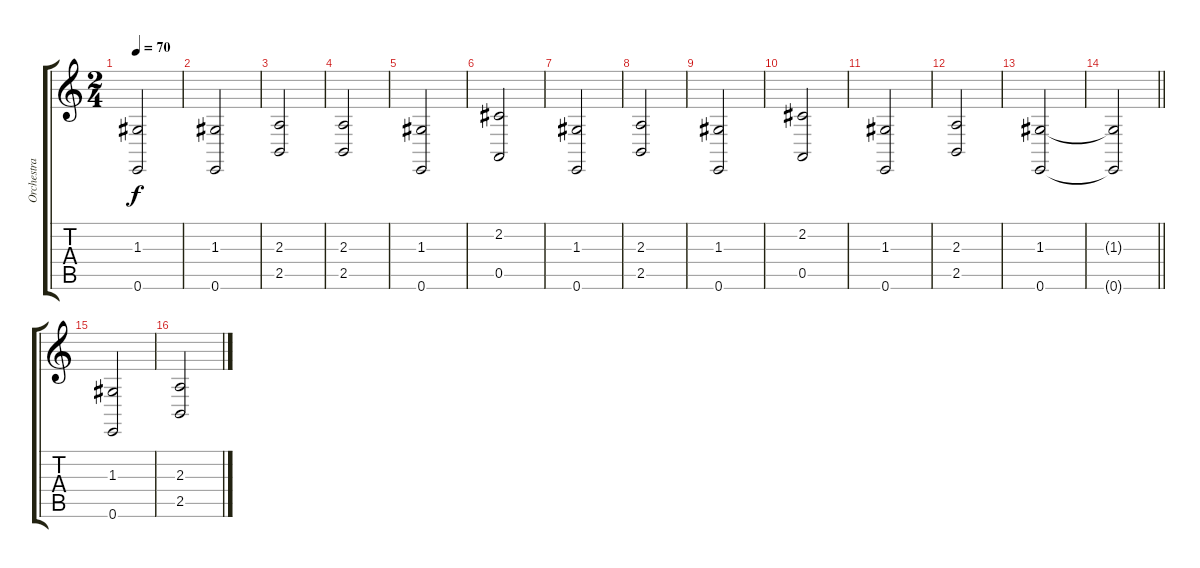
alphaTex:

\track ("Orchestra (Оркестр)" "Orchestra ") {instrument stringensemble1}
\staff {score tabs}
\tuning (E4 B3 G3 D3 A2 E2) {hide}
\ts (2 4)
\tempo 70
\clef g2
\ks c
(1.3 0.6).2{dy f} |
(1.3 0.6).2 |
(2.3 2.5).2 |
(2.3 2.5).2 |
(1.3 0.6).2 |
(2.2 0.5).2 |
(1.3 0.6).2 |
(2.3 2.5).2 |
(1.3 0.6).2 |
(2.2 0.5).2 |
(1.3 0.6).2 |
(2.3 2.5).2 |
(1.3 0.6).2 |
\barLineRight lightlight
(1.3{t} 0.6{t}).2 |
(1.3 0.6).2 |
(2.3 2.5).2
